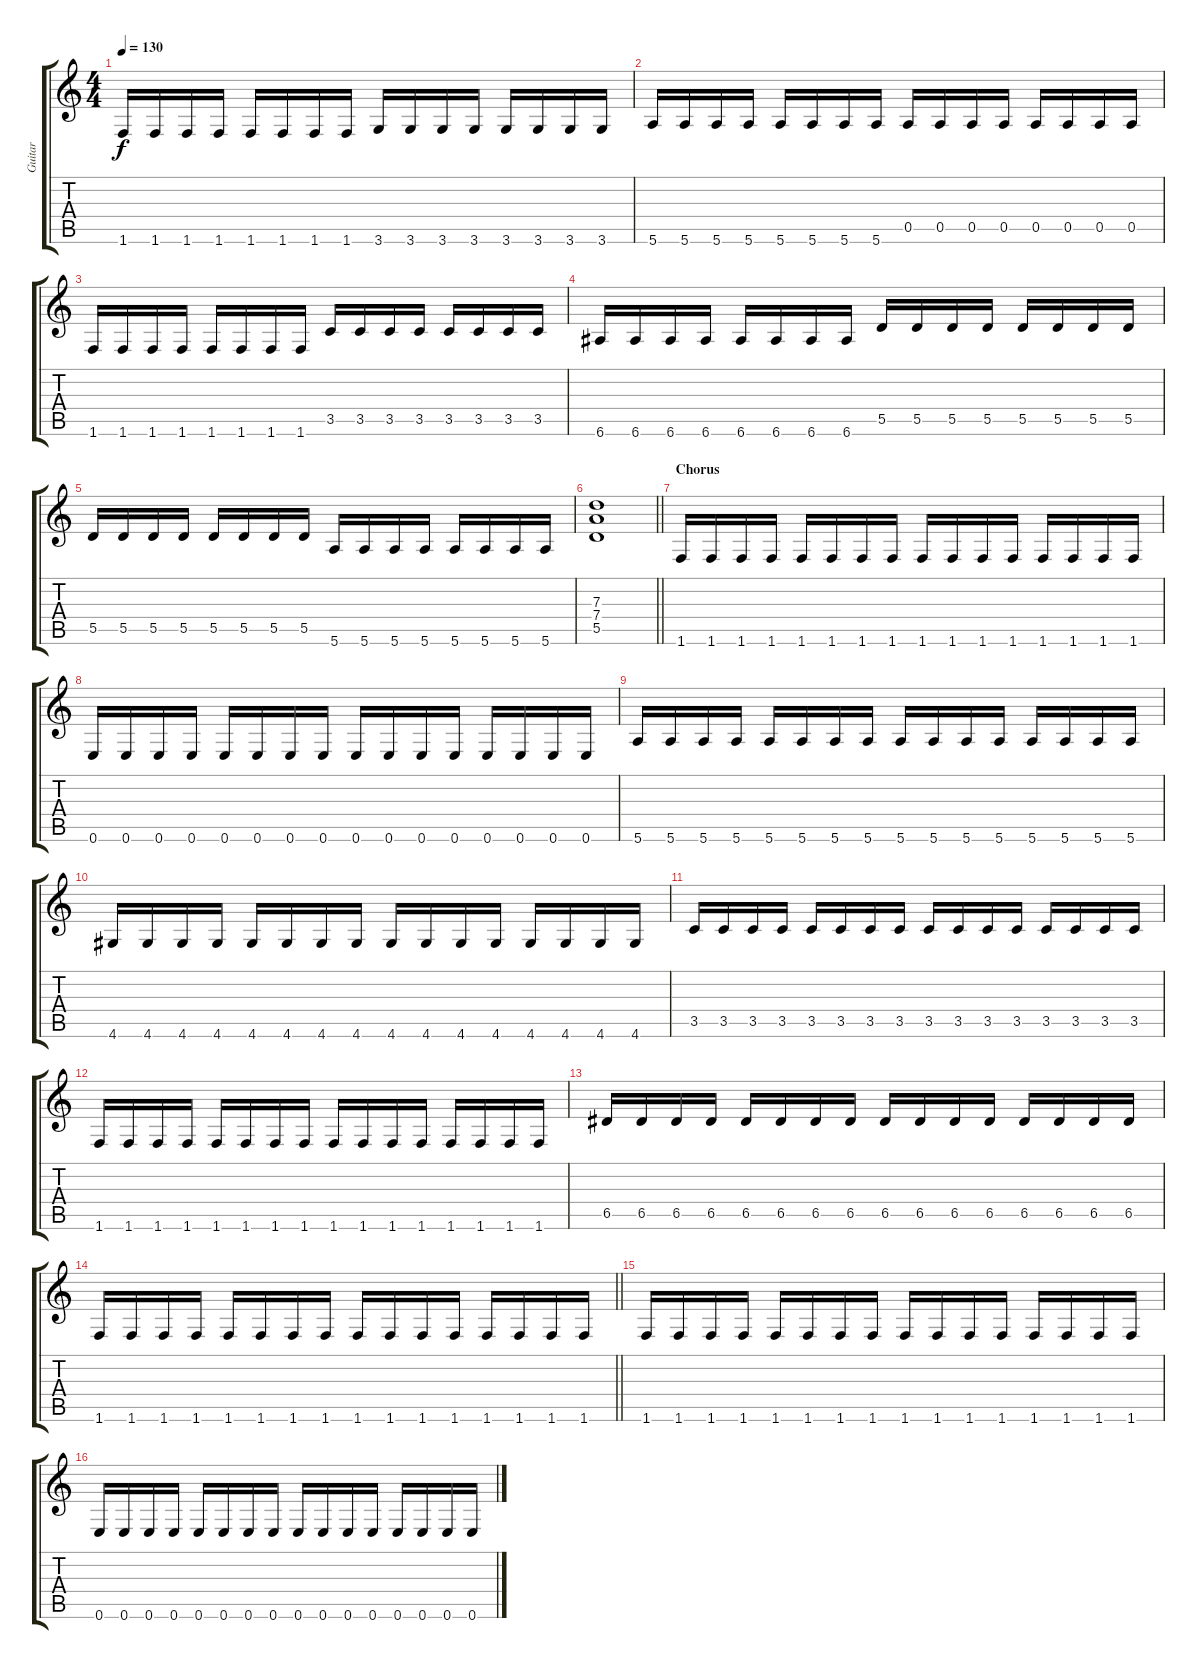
\track ("Guitar " "Guitar ") {instrument distortionguitar}
\staff {score tabs}
\tuning (E4 B3 G3 D3 A2 E2) {hide}
\ts (4 4)
\tempo 130
\clef g2
\ks c
1.6.16{dy f} 1.6.16 1.6.16 1.6.16 1.6.16 1.6.16 1.6.16 1.6.16 3.6.16 3.6.16 3.6.16 3.6.16 3.6.16 3.6.16 3.6.16 3.6.16 |
5.6.16 5.6.16 5.6.16 5.6.16 5.6.16 5.6.16 5.6.16 5.6.16 0.5.16 0.5.16 0.5.16 0.5.16 0.5.16 0.5.16 0.5.16 0.5.16 |
1.6.16 1.6.16 1.6.16 1.6.16 1.6.16 1.6.16 1.6.16 1.6.16 3.5.16 3.5.16 3.5.16 3.5.16 3.5.16 3.5.16 3.5.16 3.5.16 |
6.6.16 6.6.16 6.6.16 6.6.16 6.6.16 6.6.16 6.6.16 6.6.16 5.5.16 5.5.16 5.5.16 5.5.16 5.5.16 5.5.16 5.5.16 5.5.16 |
5.5.16 5.5.16 5.5.16 5.5.16 5.5.16 5.5.16 5.5.16 5.5.16 5.6.16 5.6.16 5.6.16 5.6.16 5.6.16 5.6.16 5.6.16 5.6.16 |
\barLineRight lightlight
(7.3 7.4 5.5).1 |
\section ("" "Chorus ")
1.6.16 1.6.16 1.6.16 1.6.16 1.6.16 1.6.16 1.6.16 1.6.16 1.6.16 1.6.16 1.6.16 1.6.16 1.6.16 1.6.16 1.6.16 1.6.16 |
0.6.16 0.6.16 0.6.16 0.6.16 0.6.16 0.6.16 0.6.16 0.6.16 0.6.16 0.6.16 0.6.16 0.6.16 0.6.16 0.6.16 0.6.16 0.6.16 |
5.6.16 5.6.16 5.6.16 5.6.16 5.6.16 5.6.16 5.6.16 5.6.16 5.6.16 5.6.16 5.6.16 5.6.16 5.6.16 5.6.16 5.6.16 5.6.16 |
4.6.16 4.6.16 4.6.16 4.6.16 4.6.16 4.6.16 4.6.16 4.6.16 4.6.16 4.6.16 4.6.16 4.6.16 4.6.16 4.6.16 4.6.16 4.6.16 |
3.5.16 3.5.16 3.5.16 3.5.16 3.5.16 3.5.16 3.5.16 3.5.16 3.5.16 3.5.16 3.5.16 3.5.16 3.5.16 3.5.16 3.5.16 3.5.16 |
1.6.16 1.6.16 1.6.16 1.6.16 1.6.16 1.6.16 1.6.16 1.6.16 1.6.16 1.6.16 1.6.16 1.6.16 1.6.16 1.6.16 1.6.16 1.6.16 |
6.5.16 6.5.16 6.5.16 6.5.16 6.5.16 6.5.16 6.5.16 6.5.16 6.5.16 6.5.16 6.5.16 6.5.16 6.5.16 6.5.16 6.5.16 6.5.16 |
\barLineRight lightlight
1.6.16 1.6.16 1.6.16 1.6.16 1.6.16 1.6.16 1.6.16 1.6.16 1.6.16 1.6.16 1.6.16 1.6.16 1.6.16 1.6.16 1.6.16 1.6.16 |
1.6.16 1.6.16 1.6.16 1.6.16 1.6.16 1.6.16 1.6.16 1.6.16 1.6.16 1.6.16 1.6.16 1.6.16 1.6.16 1.6.16 1.6.16 1.6.16 |
0.6.16 0.6.16 0.6.16 0.6.16 0.6.16 0.6.16 0.6.16 0.6.16 0.6.16 0.6.16 0.6.16 0.6.16 0.6.16 0.6.16 0.6.16 0.6.16
